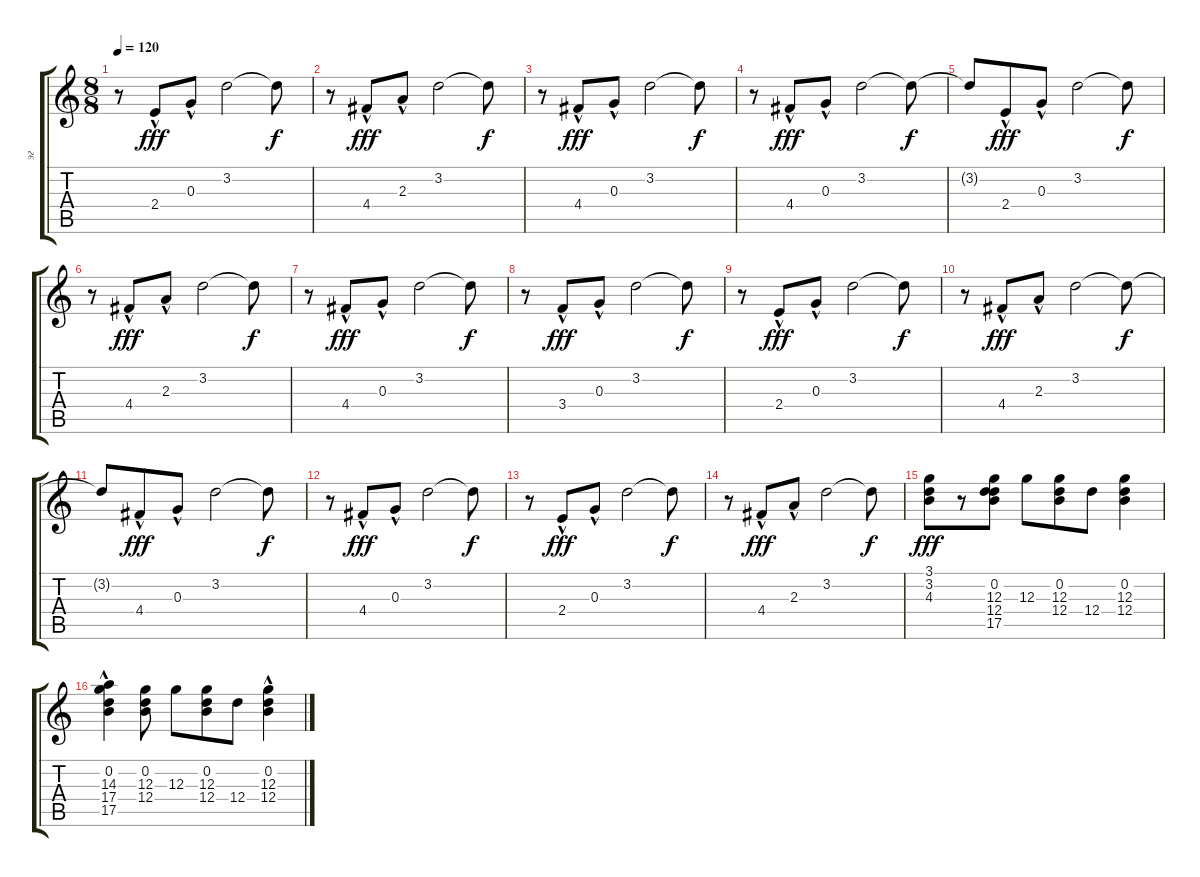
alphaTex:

\track ("эг" "эг") {instrument electricguitarclean}
\staff {score tabs}
\tuning (E4 B3 G3 D3 A2 E2) {hide}
\ts (8 8)
\tempo 120
\clef g2
\ks c
r.8{dy fff} 2.4{hac}.8 0.3{hac}.8 3.2.2 3.2{t}.8{dy f} |
r.8 4.4{hac}.8{dy fff} 2.3{hac}.8 3.2.2 3.2{t}.8{dy f} |
r.8 4.4{hac}.8{dy fff} 0.3{hac}.8 3.2.2 3.2{t}.8{dy f} |
r.8 4.4{hac}.8{dy fff} 0.3{hac}.8 3.2.2 3.2{t}.8{dy f} |
3.2{t}.8 2.4{hac}.8{dy fff} 0.3{hac}.8 3.2.2 3.2{t}.8{dy f} |
r.8 4.4{hac}.8{dy fff} 2.3{hac}.8 3.2.2 3.2{t}.8{dy f} |
r.8 4.4{hac}.8{dy fff} 0.3{hac}.8 3.2.2 3.2{t}.8{dy f} |
r.8 3.4{hac}.8{dy fff} 0.3{hac}.8 3.2.2 3.2{t}.8{dy f} |
r.8 2.4{hac}.8{dy fff} 0.3{hac}.8 3.2.2 3.2{t}.8{dy f} |
r.8 4.4{hac}.8{dy fff} 2.3{hac}.8 3.2.2 3.2{t}.8{dy f} |
3.2{t}.8 4.4{hac}.8{dy fff} 0.3{hac}.8 3.2.2 3.2{t}.8{dy f} |
r.8 4.4{hac}.8{dy fff} 0.3{hac}.8 3.2.2 3.2{t}.8{dy f} |
r.8 2.4{hac}.8{dy fff} 0.3{hac}.8 3.2.2 3.2{t}.8{dy f} |
r.8 4.4{hac}.8{dy fff} 2.3{hac}.8 3.2.2 3.2{t}.8{dy f} |
(3.1 3.2 4.3).8{dy fff} r.8 (0.2 12.3 12.4 17.5).8 12.3.8 (0.2 12.3 12.4).8 12.4.8 (0.2 12.3 12.4).4 |
(0.2 14.3{hac} 17.4 17.5).4 (0.2 12.3 12.4).8 12.3.8 (0.2 12.3 12.4).8 12.4.8 (0.2 12.3 12.4{hac}).4
